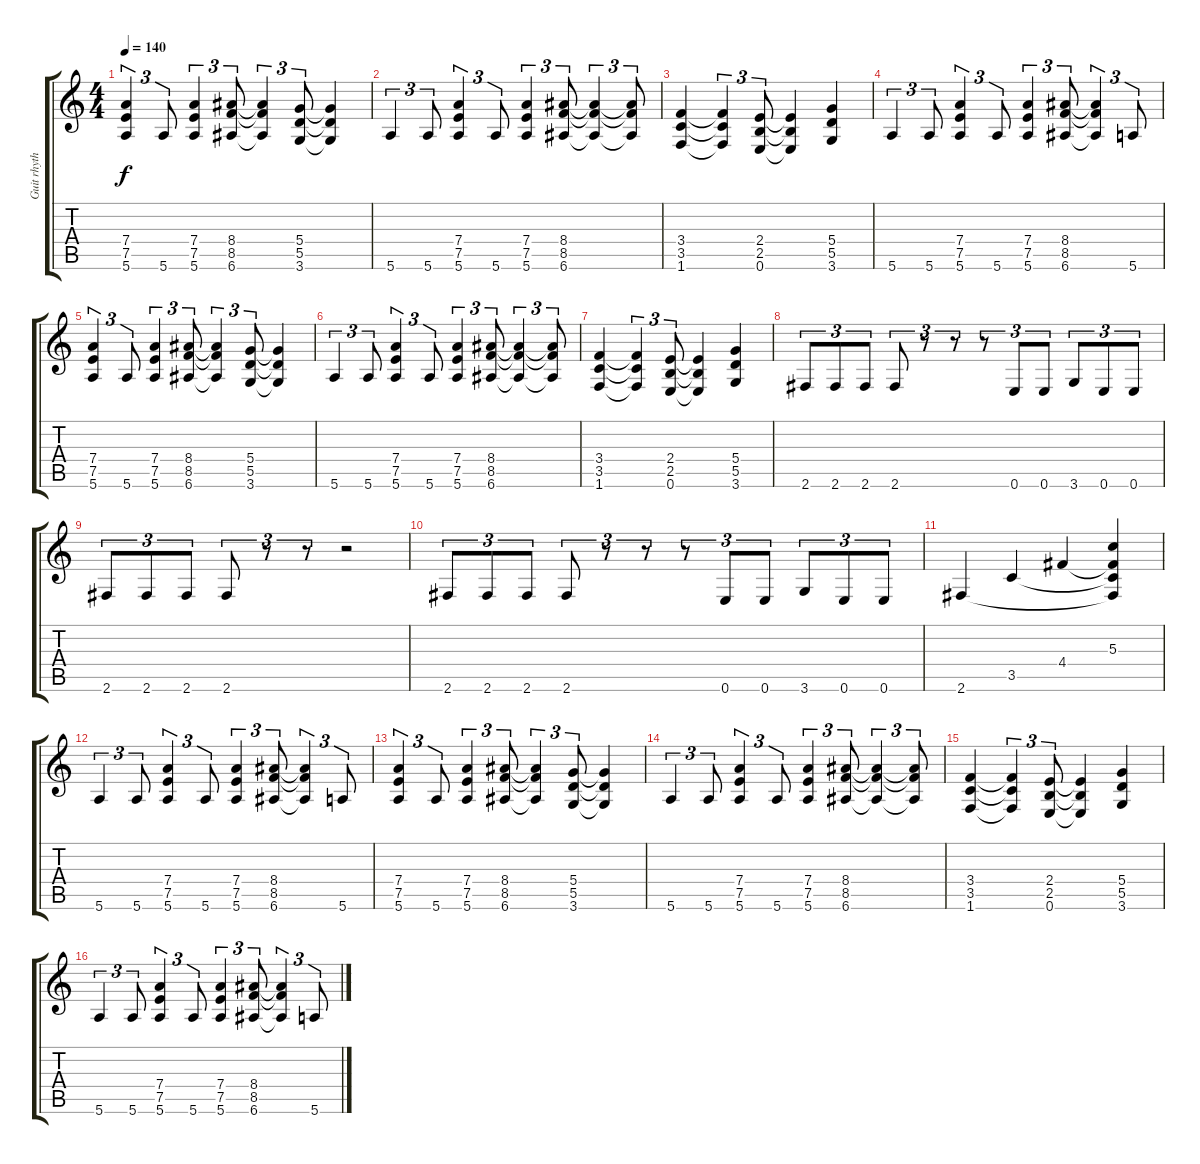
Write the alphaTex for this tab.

\track ("Guit rhythm" "Guit rhyth") {instrument overdrivenguitar}
\staff {score tabs}
\tuning (E4 B3 G3 D3 A2 E2) {hide}
\ts (4 4)
\tempo 140
\clef g2
\ks c
(7.4 7.5 5.6).4{tu (3 2) dy f} 5.6.8{tu (3 2)} (7.4 7.5 5.6).4{tu (3 2)} (8.4 8.5 6.6).8{tu (3 2)} (8.4{t} 8.5{t} 6.6{t}).4{tu (3 2)} (5.4 5.5 3.6).8{tu (3 2)} (5.4{t} 5.5{t} 3.6{t}).4 |
5.6.4{tu (3 2)} 5.6.8{tu (3 2)} (7.4 7.5 5.6).4{tu (3 2)} 5.6.8{tu (3 2)} (7.4 7.5 5.6).4{tu (3 2)} (8.4 8.5 6.6).8{tu (3 2)} (8.4{t} 8.5{t} 6.6{t}).4{tu (3 2)} (8.4{t} 8.5{t} 6.6{t}).8{tu (3 2)} |
(3.4 3.5 1.6).4 (3.4{t} 3.5{t} 1.6{t}).4{tu (3 2)} (2.4 2.5 0.6).8{tu (3 2)} (2.4{t} 2.5{t} 0.6{t}).4 (5.4 5.5 3.6).4 |
5.6.4{tu (3 2)} 5.6.8{tu (3 2)} (7.4 7.5 5.6).4{tu (3 2)} 5.6.8{tu (3 2)} (7.4 7.5 5.6).4{tu (3 2)} (8.4 8.5 6.6).8{tu (3 2)} (8.4{t} 8.5{t} 6.6{t}).4{tu (3 2)} 5.6.8{tu (3 2)} |
(7.4 7.5 5.6).4{tu (3 2)} 5.6.8{tu (3 2)} (7.4 7.5 5.6).4{tu (3 2)} (8.4 8.5 6.6).8{tu (3 2)} (8.4{t} 8.5{t} 6.6{t}).4{tu (3 2)} (5.4 5.5 3.6).8{tu (3 2)} (5.4{t} 5.5{t} 3.6{t}).4 |
5.6.4{tu (3 2)} 5.6.8{tu (3 2)} (7.4 7.5 5.6).4{tu (3 2)} 5.6.8{tu (3 2)} (7.4 7.5 5.6).4{tu (3 2)} (8.4 8.5 6.6).8{tu (3 2)} (8.4{t} 8.5{t} 6.6{t}).4{tu (3 2)} (8.4{t} 8.5{t} 6.6{t}).8{tu (3 2)} |
(3.4 3.5 1.6).4 (3.4{t} 3.5{t} 1.6{t}).4{tu (3 2)} (2.4 2.5 0.6).8{tu (3 2)} (2.4{t} 2.5{t} 0.6{t}).4 (5.4 5.5 3.6).4 |
2.6.8{tu (3 2)} 2.6.8{tu (3 2)} 2.6.8{tu (3 2)} 2.6.8{tu (3 2)} r.8{tu (3 2)} r.8{tu (3 2)} r.8{tu (3 2)} 0.6.8{tu (3 2)} 0.6.8{tu (3 2)} 3.6.8{tu (3 2)} 0.6.8{tu (3 2)} 0.6.8{tu (3 2)} |
2.6.8{tu (3 2)} 2.6.8{tu (3 2)} 2.6.8{tu (3 2)} 2.6.8{tu (3 2)} r.8{tu (3 2)} r.8{tu (3 2)} r.2 |
2.6.8{tu (3 2)} 2.6.8{tu (3 2)} 2.6.8{tu (3 2)} 2.6.8{tu (3 2)} r.8{tu (3 2)} r.8{tu (3 2)} r.8{tu (3 2)} 0.6.8{tu (3 2)} 0.6.8{tu (3 2)} 3.6.8{tu (3 2)} 0.6.8{tu (3 2)} 0.6.8{tu (3 2)} |
2.6.4 3.5.4 4.4.4 (5.3 4.4{t} 3.5{t} 2.6{t}).4 |
5.6.4{tu (3 2)} 5.6.8{tu (3 2)} (7.4 7.5 5.6).4{tu (3 2)} 5.6.8{tu (3 2)} (7.4 7.5 5.6).4{tu (3 2)} (8.4 8.5 6.6).8{tu (3 2)} (8.4{t} 8.5{t} 6.6{t}).4{tu (3 2)} 5.6.8{tu (3 2)} |
(7.4 7.5 5.6).4{tu (3 2)} 5.6.8{tu (3 2)} (7.4 7.5 5.6).4{tu (3 2)} (8.4 8.5 6.6).8{tu (3 2)} (8.4{t} 8.5{t} 6.6{t}).4{tu (3 2)} (5.4 5.5 3.6).8{tu (3 2)} (5.4{t} 5.5{t} 3.6{t}).4 |
5.6.4{tu (3 2)} 5.6.8{tu (3 2)} (7.4 7.5 5.6).4{tu (3 2)} 5.6.8{tu (3 2)} (7.4 7.5 5.6).4{tu (3 2)} (8.4 8.5 6.6).8{tu (3 2)} (8.4{t} 8.5{t} 6.6{t}).4{tu (3 2)} (8.4{t} 8.5{t} 6.6{t}).8{tu (3 2)} |
(3.4 3.5 1.6).4 (3.4{t} 3.5{t} 1.6{t}).4{tu (3 2)} (2.4 2.5 0.6).8{tu (3 2)} (2.4{t} 2.5{t} 0.6{t}).4 (5.4 5.5 3.6).4 |
5.6.4{tu (3 2)} 5.6.8{tu (3 2)} (7.4 7.5 5.6).4{tu (3 2)} 5.6.8{tu (3 2)} (7.4 7.5 5.6).4{tu (3 2)} (8.4 8.5 6.6).8{tu (3 2)} (8.4{t} 8.5{t} 6.6{t}).4{tu (3 2)} 5.6.8{tu (3 2)}
